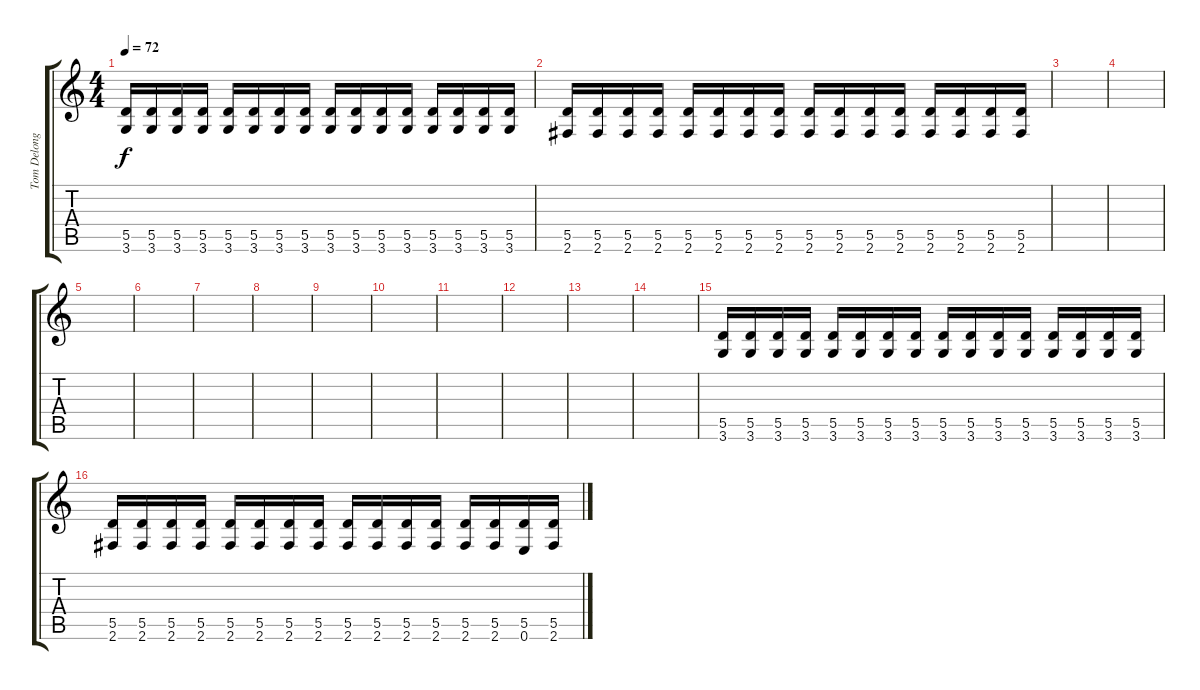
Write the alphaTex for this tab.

\track ("Tom Delong (Distortion)" "Tom Delong") {instrument distortionguitar}
\staff {score tabs}
\tuning (E4 B3 G3 D3 A2 E2) {hide}
\ts (4 4)
\tempo 72
\clef g2
\ks c
(5.5 3.6).16{dy f} (5.5 3.6).16 (5.5 3.6).16 (5.5 3.6).16 (5.5 3.6).16 (5.5 3.6).16 (5.5 3.6).16 (5.5 3.6).16 (5.5 3.6).16 (5.5 3.6).16 (5.5 3.6).16 (5.5 3.6).16 (5.5 3.6).16 (5.5 3.6).16 (5.5 3.6).16 (5.5 3.6).16 |
(5.5 2.6).16 (5.5 2.6).16 (5.5 2.6).16 (5.5 2.6).16 (5.5 2.6).16 (5.5 2.6).16 (5.5 2.6).16 (5.5 2.6).16 (5.5 2.6).16 (5.5 2.6).16 (5.5 2.6).16 (5.5 2.6).16 (5.5 2.6).16 (5.5 2.6).16 (5.5 2.6).16 (5.5 2.6).16 |
|
|
|
|
|
|
|
|
|
|
|
|
(5.5 3.6).16 (5.5 3.6).16 (5.5 3.6).16 (5.5 3.6).16 (5.5 3.6).16 (5.5 3.6).16 (5.5 3.6).16 (5.5 3.6).16 (5.5 3.6).16 (5.5 3.6).16 (5.5 3.6).16 (5.5 3.6).16 (5.5 3.6).16 (5.5 3.6).16 (5.5 3.6).16 (5.5 3.6).16 |
(5.5 2.6).16 (5.5 2.6).16 (5.5 2.6).16 (5.5 2.6).16 (5.5 2.6).16 (5.5 2.6).16 (5.5 2.6).16 (5.5 2.6).16 (5.5 2.6).16 (5.5 2.6).16 (5.5 2.6).16 (5.5 2.6).16 (5.5 2.6).16 (5.5 2.6).16 (5.5 0.6).16 (5.5 2.6).16
